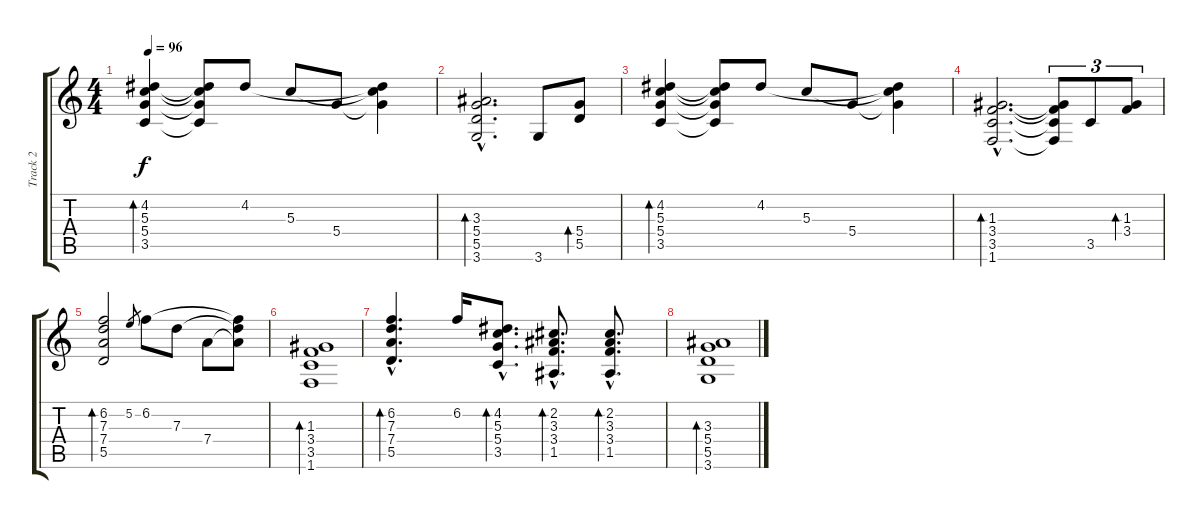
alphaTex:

\track ("Track 2" "Track 2") {instrument electricguitarjazz}
\staff {score tabs}
\tuning (E4 B3 G3 D3 A2 E2) {hide}
\ts (4 4)
\tempo 96
\clef g2
\ks c
(4.2 5.3 5.4 3.5).4{bd 240 dy f} (4.2{t} 5.3{t} 5.4{t} 3.5{t}).8 4.2.8 5.3.8 5.4.8 (4.2{t} 5.3{t} 5.4{t}).4 |
(3.3{hac} 5.4{hac} 5.5{hac} 3.6{hac}).2{d bd 240} 3.6.8 (5.4 5.5).8{bd 240} |
(4.2 5.3 5.4 3.5).4{bd 240} (4.2{t} 5.3{t} 5.4{t} 3.5{t}).8 4.2.8 5.3.8 5.4.8 (4.2{t} 5.3{t} 5.4{t}).4 |
(1.3{hac} 3.4{hac} 3.5{hac} 1.6{hac}).2{d bd 240} (1.3{t} 3.4{t} 3.5{t} 1.6{t}).8{tu (3 2)} 3.5.8{tu (3 2)} (1.3 3.4).8{tu (3 2) bd 240} |
(6.2 7.3 7.4 5.5).2{bd 240} 5.2.8{gr} 6.2.8 7.3.8 7.4.8 (6.2{t} 7.3{t} 7.4{t}).8 |
(1.3 3.4 3.5 1.6).1{bd 240} |
(6.2{hac} 7.3{hac} 7.4{hac} 5.5{hac}).4{d bd 240} 6.2.16 (4.2{hac} 5.3{hac} 5.4{hac} 3.5{hac}).8{d bd 240} (2.2{hac} 3.3{hac} 3.4{hac} 1.5{hac}).8{d bd 60} (2.2{hac} 3.3{hac} 3.4{hac} 1.5{hac}).8{d bd 60} |
(3.3 5.4 5.5 3.6).1{bd 240}
